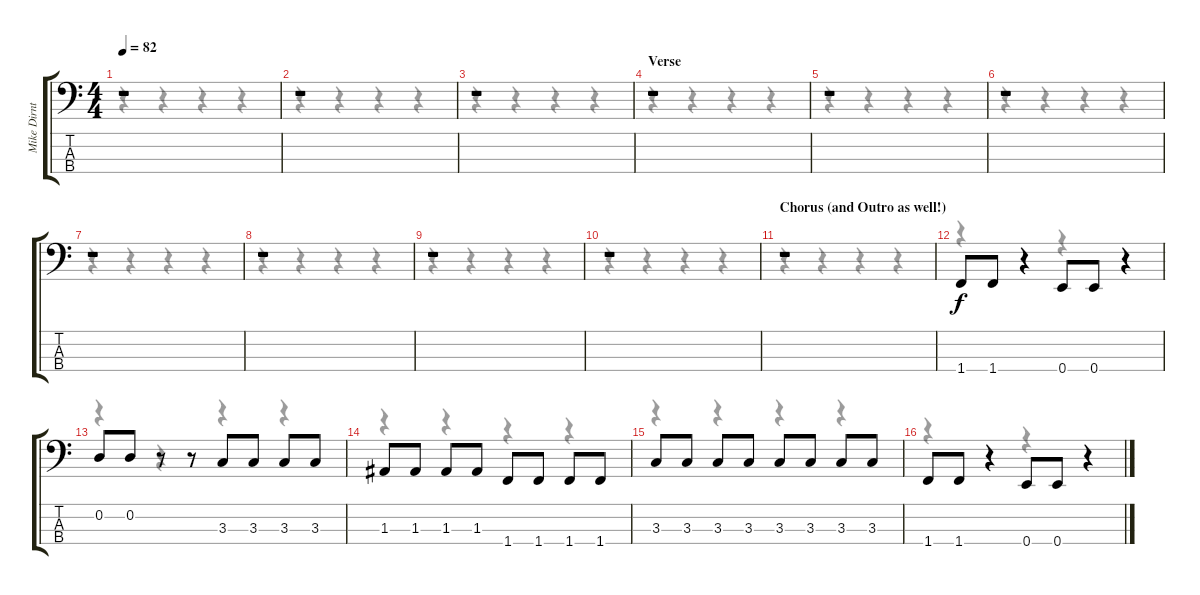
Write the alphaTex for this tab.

\track ("Mike Dirnt (Bass)" "Mike Dirnt") {instrument electricbasspick}
\staff {score tabs}
\tuning (G2 D2 A1 E1) {hide}
\voice
\ts (4 4)
\tempo 82
\clef f4
\ks c
r.1{dy f} |
r.1 |
r.1 |
\section ("" "Verse ")
r.1 |
r.1 |
r.1 |
r.1 |
r.1 |
r.1 |
r.1 |
\section ("" "Chorus (and Outro as well!)")
r.1 |
1.4.8 1.4.8 r.4 0.4.8 0.4.8 r.4 |
0.2.8 0.2.8 r.8 r.8 3.3.8 3.3.8 3.3.8 3.3.8 |
1.3.8 1.3.8 1.3.8 1.3.8 1.4.8 1.4.8 1.4.8 1.4.8 |
3.3.8 3.3.8 3.3.8 3.3.8 3.3.8 3.3.8 3.3.8 3.3.8 |
1.4.8 1.4.8 r.4 0.4.8 0.4.8 r.4
\voice
\clef f4
\ottava regular
\simile none
\ks c
r.4{dy f} r.4 r.4 r.4 |
r.4 r.4 r.4 r.4 |
r.4 r.4 r.4 r.4 |
r.4 r.4 r.4 r.4 |
r.4 r.4 r.4 r.4 |
r.4 r.4 r.4 r.4 |
r.4 r.4 r.4 r.4 |
r.4 r.4 r.4 r.4 |
r.4 r.4 r.4 r.4 |
r.4 r.4 r.4 r.4 |
r.4 r.4 r.4 r.4 |
r.4 r.4 r.4 r.4 |
r.4 r.4 r.4 r.4 |
r.4 r.4 r.4 r.4 |
r.4 r.4 r.4 r.4 |
r.4 r.4 r.4 r.4
